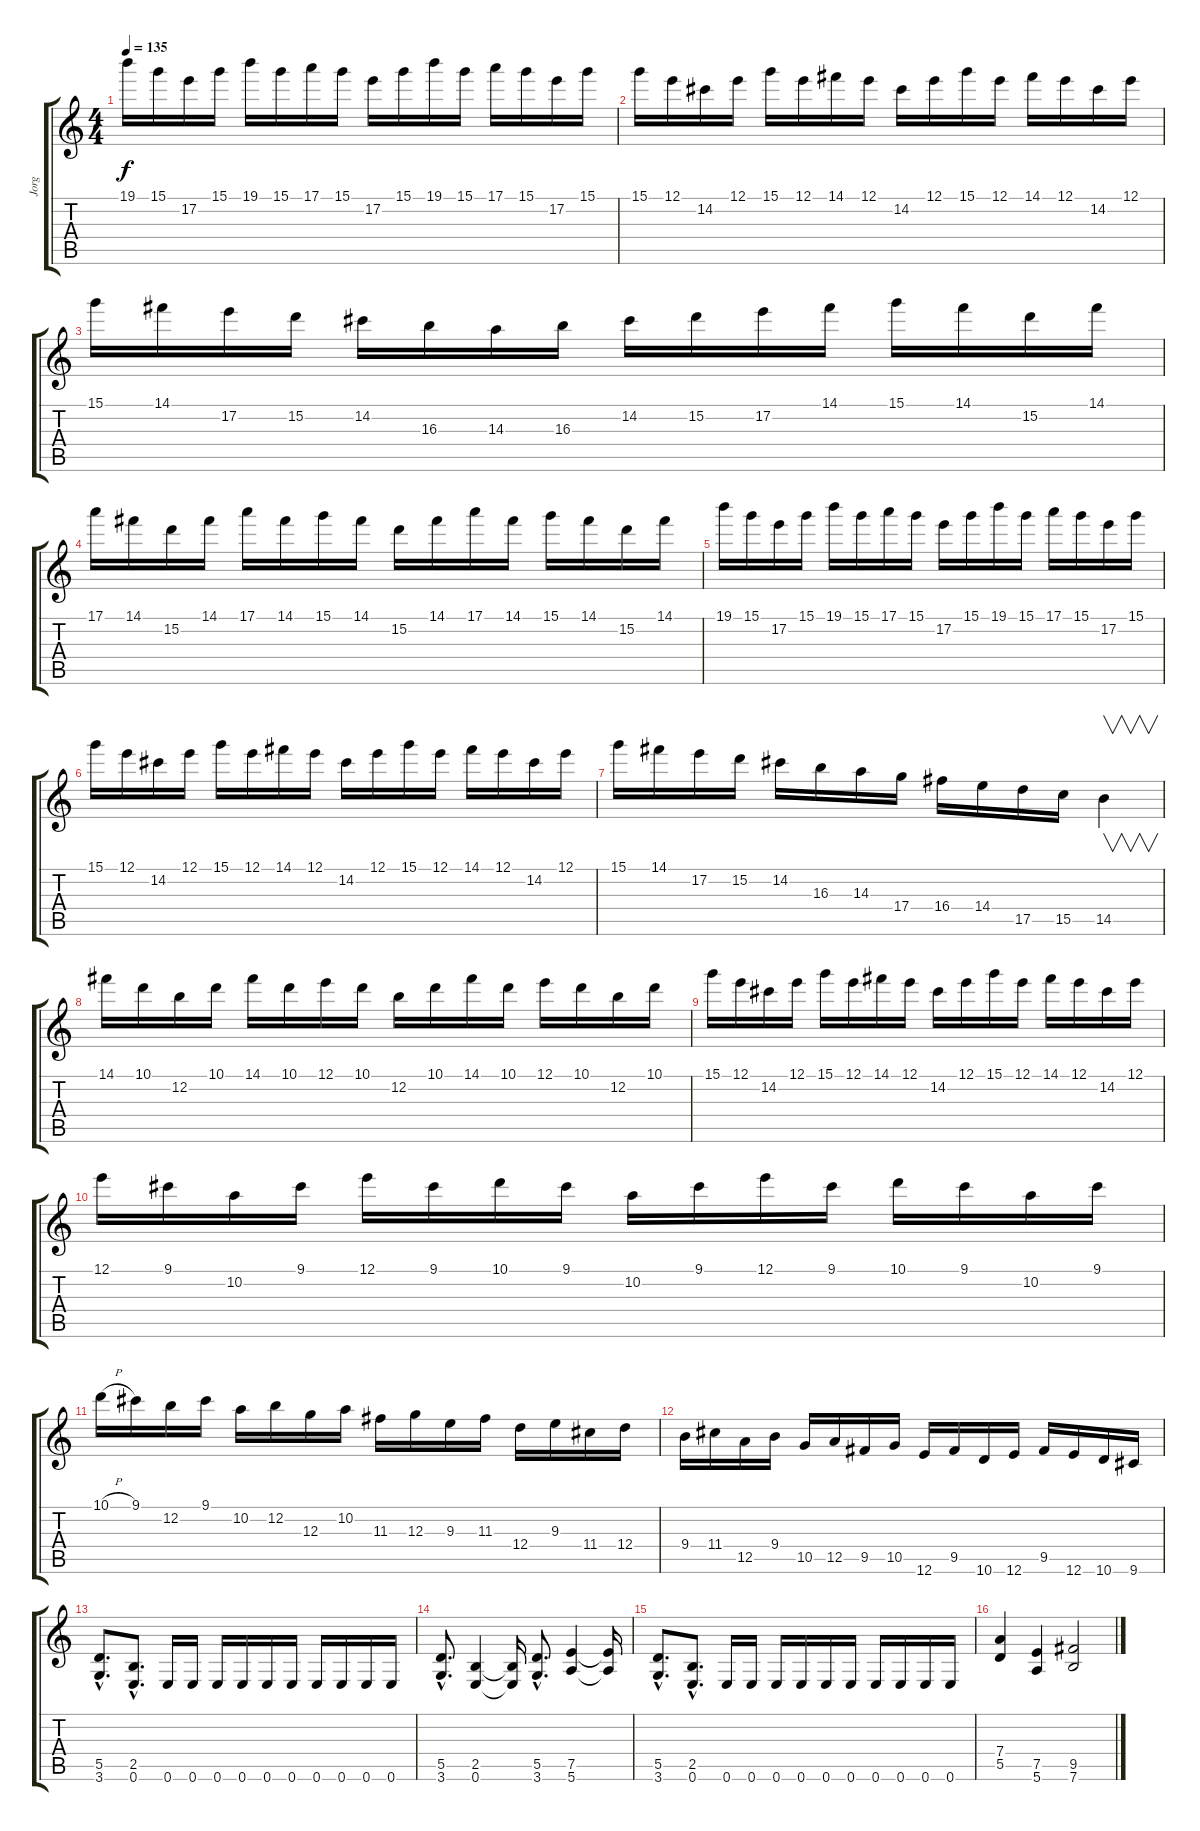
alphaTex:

\track ("Jorg" "Jorg") {instrument distortionguitar}
\staff {score tabs}
\tuning (E4 B3 G3 D3 A2 E2) {hide}
\ts (4 4)
\tempo 135
\clef g2
\ks c
19.1.16{dy f} 15.1.16 17.2.16 15.1.16 19.1.16 15.1.16 17.1.16 15.1.16 17.2.16 15.1.16 19.1.16 15.1.16 17.1.16 15.1.16 17.2.16 15.1.16 |
15.1.16 12.1.16 14.2.16 12.1.16 15.1.16 12.1.16 14.1.16 12.1.16 14.2.16 12.1.16 15.1.16 12.1.16 14.1.16 12.1.16 14.2.16 12.1.16 |
15.1.16 14.1.16 17.2.16 15.2.16 14.2.16 16.3.16 14.3.16 16.3.16 14.2.16 15.2.16 17.2.16 14.1.16 15.1.16 14.1.16 15.2.16 14.1.16 |
17.1.16 14.1.16 15.2.16 14.1.16 17.1.16 14.1.16 15.1.16 14.1.16 15.2.16 14.1.16 17.1.16 14.1.16 15.1.16 14.1.16 15.2.16 14.1.16 |
19.1.16 15.1.16 17.2.16 15.1.16 19.1.16 15.1.16 17.1.16 15.1.16 17.2.16 15.1.16 19.1.16 15.1.16 17.1.16 15.1.16 17.2.16 15.1.16 |
15.1.16 12.1.16 14.2.16 12.1.16 15.1.16 12.1.16 14.1.16 12.1.16 14.2.16 12.1.16 15.1.16 12.1.16 14.1.16 12.1.16 14.2.16 12.1.16 |
15.1.16 14.1.16 17.2.16 15.2.16 14.2.16 16.3.16 14.3.16 17.4.16 16.4.16 14.4.16 17.5.16 15.5.16 14.5.4{v} |
14.1.16 10.1.16 12.2.16 10.1.16 14.1.16 10.1.16 12.1.16 10.1.16 12.2.16 10.1.16 14.1.16 10.1.16 12.1.16 10.1.16 12.2.16 10.1.16 |
15.1.16 12.1.16 14.2.16 12.1.16 15.1.16 12.1.16 14.1.16 12.1.16 14.2.16 12.1.16 15.1.16 12.1.16 14.1.16 12.1.16 14.2.16 12.1.16 |
12.1.16 9.1.16 10.2.16 9.1.16 12.1.16 9.1.16 10.1.16 9.1.16 10.2.16 9.1.16 12.1.16 9.1.16 10.1.16 9.1.16 10.2.16 9.1.16 |
10.1{h}.16 9.1.16 12.2.16 9.1.16 10.2.16 12.2.16 12.3.16 10.2.16 11.3.16 12.3.16 9.3.16 11.3.16 12.4.16 9.3.16 11.4.16 12.4.16 |
9.4.16 11.4.16 12.5.16 9.4.16 10.5.16 12.5.16 9.5.16 10.5.16 12.6.16 9.5.16 10.6.16 12.6.16 9.5.16 12.6.16 10.6.16 9.6.16 |
(5.5{hac} 3.6{hac}).8{d} (2.5{hac} 0.6{hac}).8{d} 0.6.16 0.6.16 0.6.16 0.6.16 0.6.16 0.6.16 0.6.16 0.6.16 0.6.16 0.6.16 |
(5.5{hac} 3.6{hac}).8{d} (2.5 0.6).4 (2.5{t} 0.6{t}).16 (5.5{hac} 3.6{hac}).8{d} (7.5 5.6).4 (7.5{t} 5.6{t}).16 |
(5.5{hac} 3.6{hac}).8{d} (2.5{hac} 0.6{hac}).8{d} 0.6.16 0.6.16 0.6.16 0.6.16 0.6.16 0.6.16 0.6.16 0.6.16 0.6.16 0.6.16 |
(7.4 5.5).4 (7.5 5.6).4 (9.5 7.6).2
